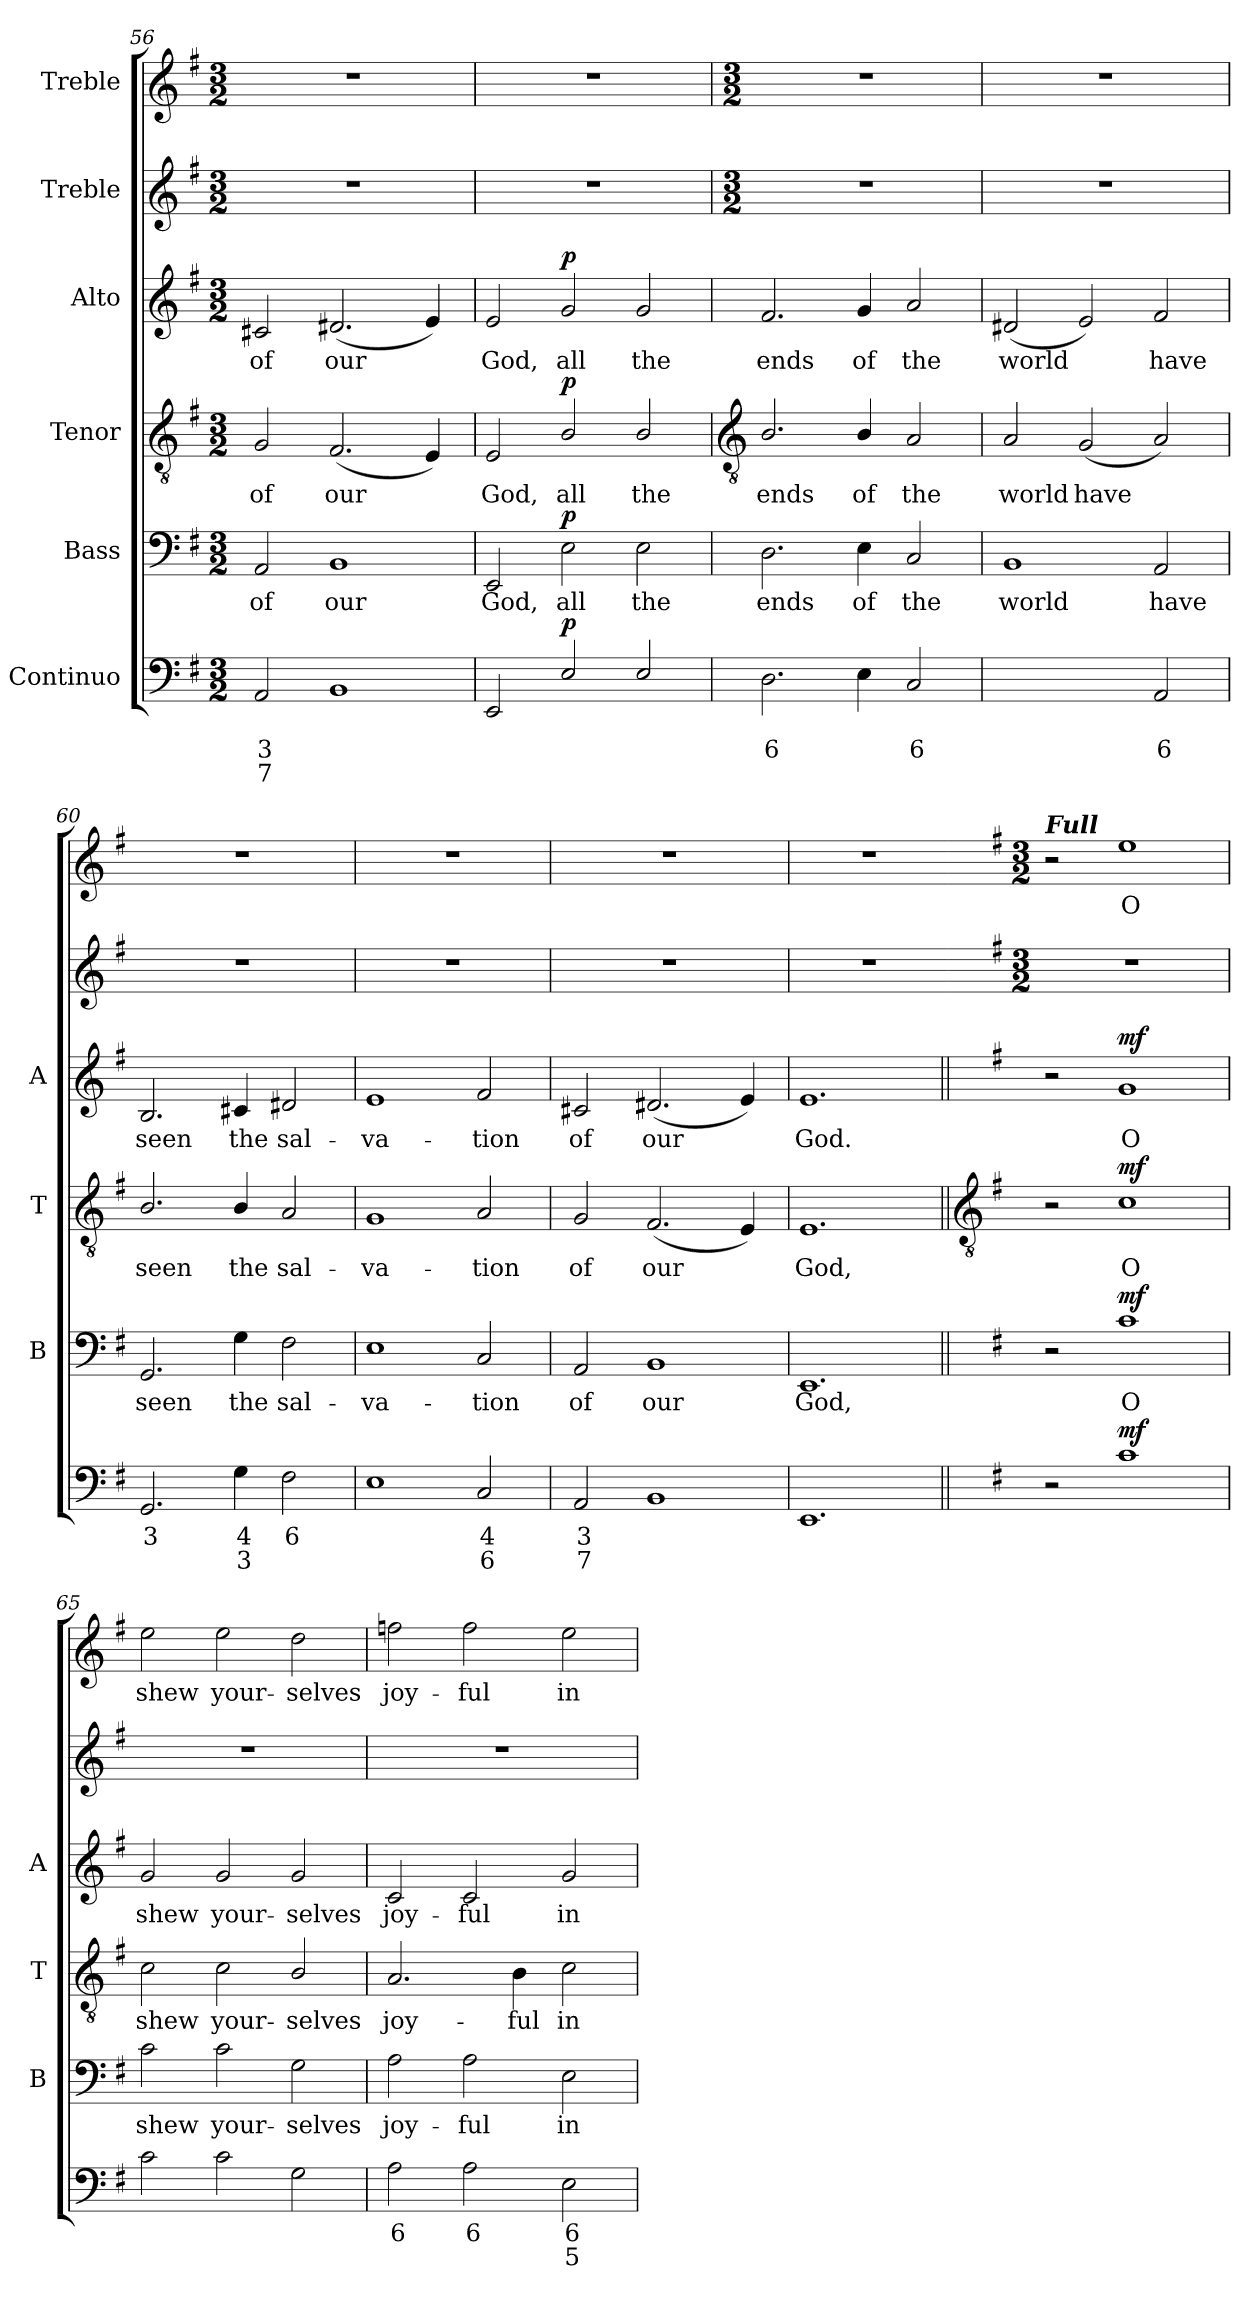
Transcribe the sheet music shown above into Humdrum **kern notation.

**kern	**text	**text	**dynam	**kern	**text	**dynam	**kern	**text	**dynam	**kern	**text	**dynam	**kern	**kern	**text
*part6	*part6	*part6	*part6	*part5	*part5	*part5	*part4	*part4	*part4	*part3	*part3	*part3	*part2	*part1	*part1
*staff6	*staff6	*staff6	*staff6	*staff5	*staff5	*staff5	*staff4	*staff4	*staff4	*staff3	*staff3	*staff3	*staff2	*staff1	*staff1
*I"Continuo	*	*	*	*I"Bass	*	*	*I"Tenor	*	*	*I"Alto	*	*	*I"Treble	*I"Treble	*
*	*	*	*	*I'B	*	*	*I'T	*	*	*I'A	*	*	*	*	*
*clefF4	*	*	*	*clefF4	*	*	*clefGv2	*	*	*clefG2	*	*	*clefG2	*clefG2	*
*k[f#]	*	*	*	*k[f#]	*	*	*k[f#]	*	*	*k[f#]	*	*	*k[f#]	*k[f#]	*
*G:	*	*	*	*G:	*	*	*G:	*	*	*G:	*	*	*G:	*G:	*
*M3/2	*	*	*	*M3/2	*	*	*M3/2	*	*	*M3/2	*	*	*M3/2	*M3/2	*
=56	=56	=56	=56	=56	=56	=56	=56	=56	=56	=56	=56	=56	=56	=56	=56
*^	*	*	*	*	*	*	*	*	*	*	*	*	*	*	*
!	!LO:N:vis=1	!LO:LY:b	!LO:LY:b	!	!	!LO:LY:b	!	!	!LO:LY:b	!	!	!LO:LY:b	!	!	!	!
2AA	1.ryy	3	7	.	2AA	of	.	2G	of	.	2c#X	of	.	1.r	1.r	.
!	!	!	!	!	!	!LO:LY:b	!	!	!LO:LY:b	!	!	!LO:LY:b	!	!	!	!
1BB	.	.	.	.	1BB	our	.	(<2.F#	our	.	(<2.d#X	our	.	.	.	.
.	.	.	.	.	.	.	.	4E)	.	.	4e)	.	.	.	.	.
=57	=57	=57	=57	=57	=57	=57	=57	=57	=57	=57	=57	=57	=57	=57	=57	=57
!	!LO:N:vis=1	!	!	!	!	!LO:LY:b	!	!	!LO:LY:b	!	!	!LO:LY:b	!	!	!	!
2EE	1.ryy	.	.	.	2EE	God,	.	2E	God,	.	2e	God,	.	1.r	1.r	.
!	!	!	!	!LO:DY:b	!	!LO:LY:b	!LO:DY:b	!	!LO:LY:b	!LO:DY:b	!	!LO:LY:b	!LO:DY:b	!	!	!
2E	.	.	.	p	2E	all	p	2B/	all	p	2g	all	p	.	.	.
!	!	!	!	!	!	!LO:LY:b	!	!	!LO:LY:b	!	!	!LO:LY:b	!	!	!	!
2E	.	.	.	.	2E	the	.	2B/	the	.	2g	the	.	.	.	.
*v	*v	*	*	*	*	*	*	*	*	*	*	*	*	*	*	*
!!LO:LB:g=z
=58	=58	=58	=58	=58	=58	=58	=58	=58	=58	=58	=58	=58	=58	=58	=58
*	*	*	*	*	*	*	*clefGv2	*	*	*	*	*	*	*	*
*	*	*	*	*	*	*	*	*	*	*	*	*	*M3/2	*M3/2	*
!	!LO:LY:b	!	!	!	!LO:LY:b	!	!	!LO:LY:b	!	!	!LO:LY:b	!	!	!	!
2.D	6	.	.	2.D	ends	.	2.B/	ends	.	2.f#	ends	.	1.r	1.r	.
!	!	!	!	!	!LO:LY:b	!	!	!LO:LY:b	!	!	!LO:LY:b	!	!	!	!
4E	.	.	.	4E	of	.	4B/	of	.	4g	of	.	.	.	.
!	!LO:LY:b	!	!	!	!LO:LY:b	!	!	!LO:LY:b	!	!	!LO:LY:b	!	!	!	!
2C	6	.	.	2C	the	.	2A	the	.	2a	the	.	.	.	.
=59	=59	=59	=59	=59	=59	=59	=59	=59	=59	=59	=59	=59	=59	=59	=59
!	!LO:LY:b	!LO:LY:b	!	!	!LO:LY:b	!	!	!LO:LY:b	!	!	!LO:LY:b	!	!	!	!
[2BByy	7	3	.	1BB	world	.	2A	world	.	(<2d#X	world	.	1.r	1.r	.
!	!LO:LY:b	!LO:LY:b	!	!	!	!	!	!LO:LY:b	!	!	!	!	!	!	!
2BByy]	6	4	.	.	.	.	(<2G	have	.	2e)	.	.	.	.	.
!	!LO:LY:b	!	!	!	!LO:LY:b	!	!	!	!	!	!LO:LY:b	!	!	!	!
2AA	6	.	.	2AA	have	.	2A)	.	.	2f#	have	.	.	.	.
=60	=60	=60	=60	=60	=60	=60	=60	=60	=60	=60	=60	=60	=60	=60	=60
!	!LO:LY:b	!	!	!	!LO:LY:b	!	!	!LO:LY:b	!	!	!LO:LY:b	!	!	!	!
2.GG	3	.	.	2.GG	seen	.	2.B/	seen	.	2.B	seen	.	1.r	1.r	.
!	!LO:LY:b	!LO:LY:b	!	!	!LO:LY:b	!	!	!LO:LY:b	!	!	!LO:LY:b	!	!	!	!
4G	4	3	.	4G	the	.	4B/	the	.	4c#X	the	.	.	.	.
!	!LO:LY:b	!	!	!	!LO:LY:b	!	!	!LO:LY:b	!	!	!LO:LY:b	!	!	!	!
2F#	6	.	.	2F#	sal-	.	2A	sal-	.	2d#X	sal-	.	.	.	.
=61	=61	=61	=61	=61	=61	=61	=61	=61	=61	=61	=61	=61	=61	=61	=61
!	!	!	!	!	!LO:LY:b	!	!	!LO:LY:b	!	!	!LO:LY:b	!	!	!	!
1E	.	.	.	1E	-va-	.	1G	-va-	.	1e	-va-	.	1.r	1.r	.
!	!LO:LY:b	!LO:LY:b	!	!	!LO:LY:b	!	!	!LO:LY:b	!	!	!LO:LY:b	!	!	!	!
2C	4	6	.	2C	-tion	.	2A	-tion	.	2f#	-tion	.	.	.	.
=62	=62	=62	=62	=62	=62	=62	=62	=62	=62	=62	=62	=62	=62	=62	=62
!	!LO:LY:b	!LO:LY:b	!	!	!LO:LY:b	!	!	!LO:LY:b	!	!	!LO:LY:b	!	!	!	!
2AA	3	7	.	2AA	of	.	2G	of	.	2c#X	of	.	1.r	1.r	.
!	!	!	!	!	!LO:LY:b	!	!	!LO:LY:b	!	!	!LO:LY:b	!	!	!	!
1BB	.	.	.	1BB	our	.	(<2.F#	our	.	(<2.d#X	our	.	.	.	.
.	.	.	.	.	.	.	4E)	.	.	4e)	.	.	.	.	.
=63	=63	=63	=63	=63	=63	=63	=63	=63	=63	=63	=63	=63	=63	=63	=63
!	!	!	!	!	!LO:LY:b	!	!	!LO:LY:b	!	!	!LO:LY:b	!	!	!	!
1.EE	.	.	.	1.EE	God,	.	1.E	God,	.	1.e	God.	.	1.r	1.r	.
!!LO:LB:g=z
=64||	=64	=64	=64	=64||	=64	=64	=64||	=64	=64	=64||	=64	=64	=64	=64	=64
*	*	*	*	*	*	*	*clefGv2	*	*	*	*	*	*	*	*
*	*	*	*	*	*	*	*	*	*	*	*	*	*	*k[f#]	*
*	*	*	*	*	*	*	*	*	*	*	*	*	*	*G:	*
*	*	*	*	*	*	*	*	*	*	*	*	*	*M3/2	*M3/2	*
!	!	!	!	!	!	!	!	!	!	!	!	!	!	!LO:TX:a:Bi:t=Full	!
2r	.	.	.	2r	.	.	2r	.	.	2r	.	.	1.r	2r	.
!	!	!	!LO:DY:b	!	!LO:LY:b	!LO:DY:b	!	!LO:LY:b	!LO:DY:b	!	!LO:LY:b	!LO:DY:b	!	!	!LO:LY:b
1c	.	.	mf	1c	O	mf	1c	O	mf	1g	O	mf	.	1ee	O
=65	=65	=65	=65	=65	=65	=65	=65	=65	=65	=65	=65	=65	=65	=65	=65
!	!	!	!	!	!LO:LY:b	!	!	!LO:LY:b	!	!	!LO:LY:b	!	!	!	!LO:LY:b
2c	.	.	.	2c	shew	.	2c	shew	.	2g	shew	.	1.r	2ee	shew
!	!	!	!	!	!LO:LY:b	!	!	!LO:LY:b	!	!	!LO:LY:b	!	!	!	!LO:LY:b
2c	.	.	.	2c	your-	.	2c	your-	.	2g	your-	.	.	2ee	your-
!	!	!	!	!	!LO:LY:b	!	!	!LO:LY:b	!	!	!LO:LY:b	!	!	!	!LO:LY:b
2G	.	.	.	2G	-selves	.	2B/	-selves	.	2g	-selves	.	.	2dd	-selves
=66	=66	=66	=66	=66	=66	=66	=66	=66	=66	=66	=66	=66	=66	=66	=66
!	!LO:LY:b	!	!	!	!LO:LY:b	!	!	!LO:LY:b	!	!	!LO:LY:b	!	!	!	!LO:LY:b
2A	6	.	.	2A	joy-	.	2.A	joy-	.	2c	joy-	.	1.r	2ffn	joy-
!	!LO:LY:b	!	!	!	!LO:LY:b	!	!	!	!	!	!LO:LY:b	!	!	!	!LO:LY:b
2A	6	.	.	2A	-ful	.	.	.	.	2c	-ful	.	.	2ff	-ful
!	!	!	!	!	!	!	!	!LO:LY:b	!	!	!	!	!	!	!
.	.	.	.	.	.	.	4B	-ful	.	.	.	.	.	.	.
!	!LO:LY:b	!LO:LY:b	!	!	!LO:LY:b	!	!	!LO:LY:b	!	!	!LO:LY:b	!	!	!	!LO:LY:b
2E	6	5	.	2E	in-	.	2c	in-	.	2g	in-	.	.	2ee	in-
=	=	=	=	=	=	=	=	=	=	=	=	=	=	=	=
*-	*-	*-	*-	*-	*-	*-	*-	*-	*-	*-	*-	*-	*-	*-	*-
